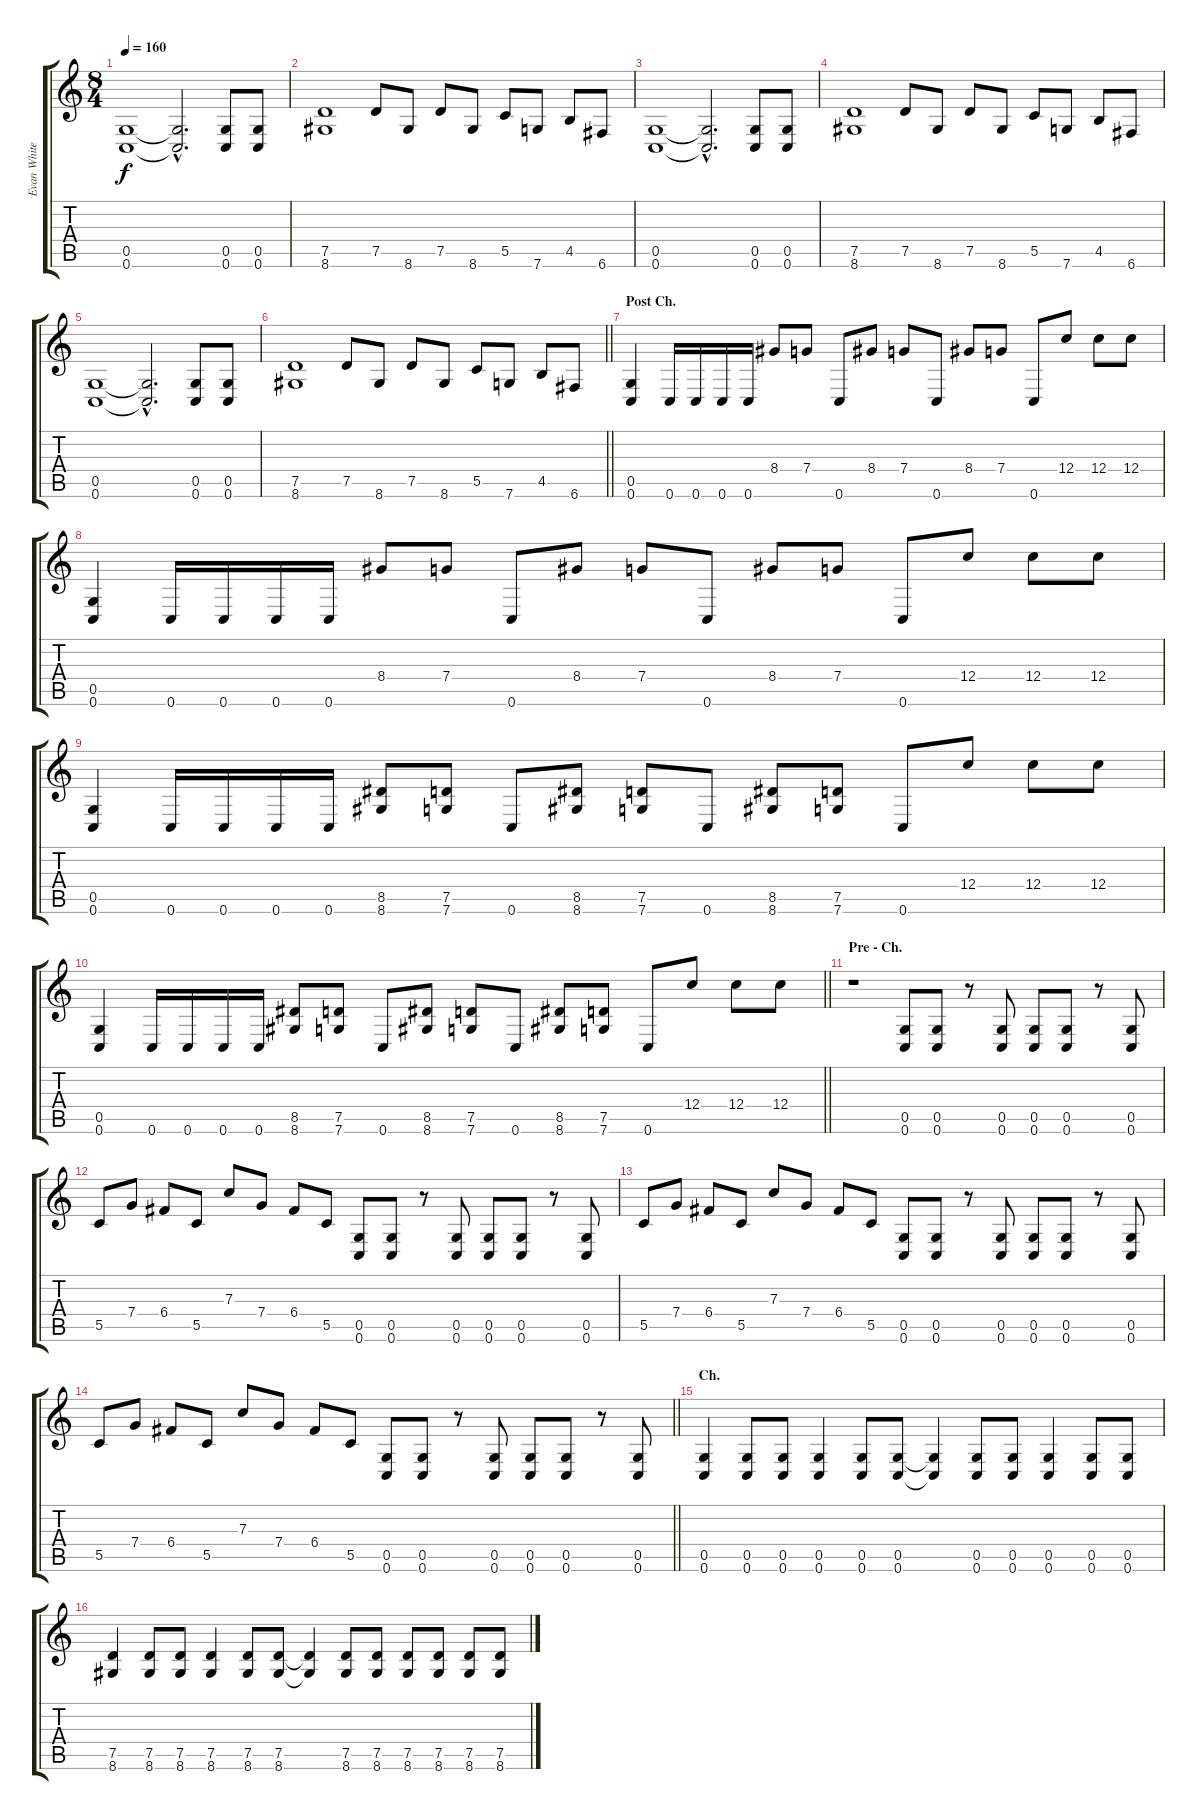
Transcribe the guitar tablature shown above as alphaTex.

\track ("Evan White Gtr.1" "Evan White") {instrument distortionguitar}
\staff {score tabs}
\tuning (D4 A3 F3 C3 G2 C2) {hide}
\ts (8 4)
\tempo 160
\clef g2
\ks c
(0.5 0.6).1{dy f} (0.5{hac t} 0.6{hac t}).2{d} (0.5 0.6).8 (0.5 0.6).8 |
(7.5 8.6).1 7.5.8 8.6.8 7.5.8 8.6.8 5.5.8 7.6.8 4.5.8 6.6.8 |
(0.5 0.6).1 (0.5{hac t} 0.6{hac t}).2{d} (0.5 0.6).8 (0.5 0.6).8 |
(7.5 8.6).1 7.5.8 8.6.8 7.5.8 8.6.8 5.5.8 7.6.8 4.5.8 6.6.8 |
(0.5 0.6).1 (0.5{hac t} 0.6{hac t}).2{d} (0.5 0.6).8 (0.5 0.6).8 |
\barLineRight lightlight
(7.5 8.6).1 7.5.8 8.6.8 7.5.8 8.6.8 5.5.8 7.6.8 4.5.8 6.6.8 |
\section ("" "Post Ch.")
(0.5 0.6).4 0.6.16 0.6.16 0.6.16 0.6.16 8.4.8 7.4.8 0.6.8 8.4.8 7.4.8 0.6.8 8.4.8 7.4.8 0.6.8 12.4.8 12.4.8 12.4.8 |
(0.5 0.6).4 0.6.16 0.6.16 0.6.16 0.6.16 8.4.8 7.4.8 0.6.8 8.4.8 7.4.8 0.6.8 8.4.8 7.4.8 0.6.8 12.4.8 12.4.8 12.4.8 |
(0.5 0.6).4 0.6.16 0.6.16 0.6.16 0.6.16 (8.5 8.6).8 (7.5 7.6).8 0.6.8 (8.5 8.6).8 (7.5 7.6).8 0.6.8 (8.5 8.6).8 (7.5 7.6).8 0.6.8 12.4.8 12.4.8 12.4.8 |
\barLineRight lightlight
(0.5 0.6).4 0.6.16 0.6.16 0.6.16 0.6.16 (8.5 8.6).8 (7.5 7.6).8 0.6.8 (8.5 8.6).8 (7.5 7.6).8 0.6.8 (8.5 8.6).8 (7.5 7.6).8 0.6.8 12.4.8 12.4.8 12.4.8 |
\section ("" "Pre - Ch.")
r.1 (0.5 0.6).8 (0.5 0.6).8 r.8 (0.5 0.6).8 (0.5 0.6).8 (0.5 0.6).8 r.8 (0.5 0.6).8 |
5.5.8 7.4.8 6.4.8 5.5.8 7.3.8 7.4.8 6.4.8 5.5.8 (0.5 0.6).8 (0.5 0.6).8 r.8 (0.5 0.6).8 (0.5 0.6).8 (0.5 0.6).8 r.8 (0.5 0.6).8 |
5.5.8 7.4.8 6.4.8 5.5.8 7.3.8 7.4.8 6.4.8 5.5.8 (0.5 0.6).8 (0.5 0.6).8 r.8 (0.5 0.6).8 (0.5 0.6).8 (0.5 0.6).8 r.8 (0.5 0.6).8 |
\barLineRight lightlight
5.5.8 7.4.8 6.4.8 5.5.8 7.3.8 7.4.8 6.4.8 5.5.8 (0.5 0.6).8 (0.5 0.6).8 r.8 (0.5 0.6).8 (0.5 0.6).8 (0.5 0.6).8 r.8 (0.5 0.6).8 |
\section ("" "Ch.")
(0.5 0.6).4 (0.5 0.6).8 (0.5 0.6).8 (0.5 0.6).4 (0.5 0.6).8 (0.5 0.6).8 (0.5{t} 0.6{t}).4 (0.5 0.6).8 (0.5 0.6).8 (0.5 0.6).4 (0.5 0.6).8 (0.5 0.6).8 |
(7.5 8.6).4 (7.5 8.6).8 (7.5 8.6).8 (7.5 8.6).4 (7.5 8.6).8 (7.5 8.6).8 (7.5{t} 8.6{t}).4 (7.5 8.6).8 (7.5 8.6).8 (7.5 8.6).8 (7.5 8.6).8 (7.5 8.6).8 (7.5 8.6).8
